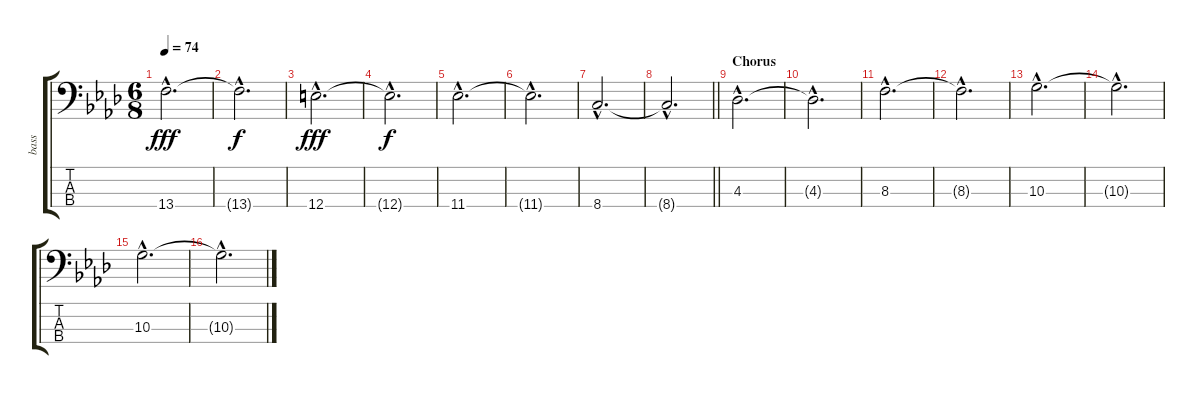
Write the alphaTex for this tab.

\track ("bass" "bass") {instrument acousticbass}
\staff {score tabs}
\tuning (G2 D2 A1 E1) {hide}
\ts (6 8)
\tempo 74
\clef f4
\ks ab
13.4{hac}.2{d dy fff} |
13.4{hac t}.2{d dy f} |
12.4{hac}.2{d dy fff} |
12.4{hac t}.2{d dy f} |
11.4{hac}.2{d} |
11.4{hac t}.2{d} |
8.4{hac}.2{d} |
\barLineRight lightlight
8.4{hac t}.2{d} |
\section ("" "Chorus")
4.3{hac}.2{d} |
4.3{hac t}.2{d} |
8.3{hac}.2{d} |
8.3{hac t}.2{d} |
10.3{hac}.2{d} |
10.3{hac t}.2{d} |
10.3{hac}.2{d} |
10.3{hac t}.2{d}
